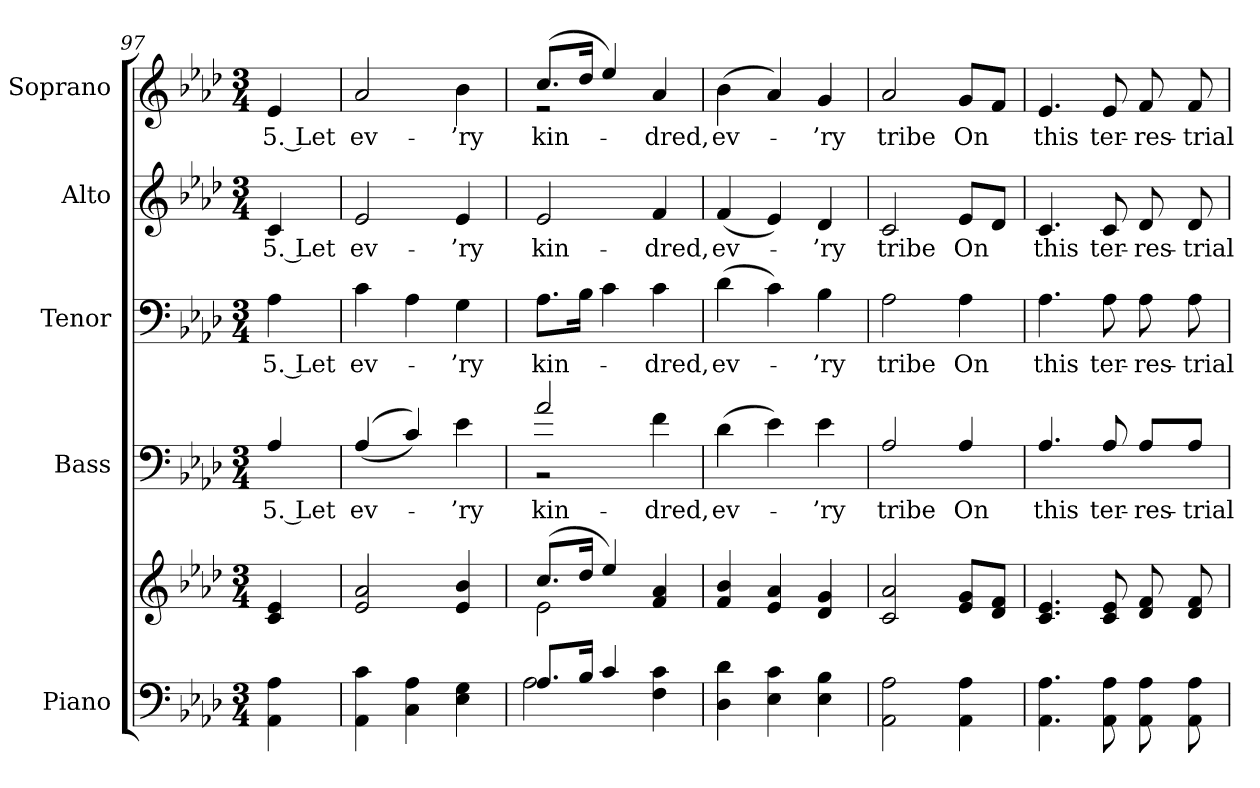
**kern	**kern	**kern	**text	**kern	**text	**kern	**text	**kern	**text
*part5	*part5	*part4	*part4	*part3	*part3	*part2	*part2	*part1	*part1
*staff6	*staff5	*staff4	*staff4	*staff3	*staff3	*staff2	*staff2	*staff1	*staff1
*I"Piano	*	*I"Bass	*	*I"Tenor	*	*I"Alto	*	*I"Soprano	*
*I'Pno.	*	*I'B.	*	*I'T.	*	*I'A.	*	*I'S.	*
*clefF4	*clefG2	*clefF4	*	*clefF4	*	*clefG2	*	*clefG2	*
*	*	*ITrd7c12	*	*	*	*	*	*	*
*k[b-e-a-d-]	*k[b-e-a-d-]	*k[b-e-a-d-]	*	*k[b-e-a-d-]	*	*k[b-e-a-d-]	*	*k[b-e-a-d-]	*
*f:	*f:	*f:	*	*f:	*	*f:	*	*f:	*
*M3/4	*M3/4	*M3/4	*	*M3/4	*	*M3/4	*	*M3/4	*
=97	=97	=97	=97	=97	=97	=97	=97	=97	=97
!	!	!	!LO:LY:b:color=#000000	!	!	!	!	!	!
!	!	!	!	!	!LO:LY:b:color=#000000	!	!	!	!
!	!	!	!	!	!	!	!LO:LY:b:color=#000000	!	!
!	!	!	!	!	!	!	!	!	!LO:LY:b:color=#000000
4AA-i\ 4A-i	4ci/ 4e-i	4AA-i/	5. Let	4A-i\	5. Let	4ci/	5. Let	4e-i/	5. Let
=98	=98	=98	=98	=98	=98	=98	=98	=98	=98
!	!	!	!LO:LY:b:color=#000000	!	!	!	!	!	!
!	!	!	!	!	!LO:LY:b:color=#000000	!	!	!	!
!	!	!	!	!	!	!	!LO:LY:b:color=#000000	!	!
!	!	!	!	!	!	!	!	!	!LO:LY:b:color=#000000
4AA-i\ 4ci	2e-i/ 2a-i	((4AA-i/	ev-	4ci\	ev-	2e-i/	ev-	2a-i/	ev-
4Ci\ 4A-i	.	4Ci/))	.	4A-i\	.	.	.	.	.
!	!	!	!LO:LY:b:color=#000000	!	!	!	!	!	!
!	!	!	!	!	!LO:LY:b:color=#000000	!	!	!	!
!	!	!	!	!	!	!	!LO:LY:b:color=#000000	!	!
!	!	!	!	!	!	!	!	!	!LO:LY:b:color=#000000
4E-i\ 4Gi	4e-i/ 4b-i	4E-i\	-’ry	4Gi\	-’ry	4e-i/	-’ry	4b-i\	-’ry
=99	=99	=99	=99	=99	=99	=99	=99	=99	=99
*^	*^	*	*	*	*	*	*	*	*
!	!	!	!	!	!LO:LY:b:color=#000000	!	!	!	!	!	!
*	*	*	*	*^	*	*	*	*	*	*	*
!	!	!	!	!	!	!	!	!LO:LY:b:color=#000000	!	!	!	!
!	!	!	!	!	!	!	!	!	!	!LO:LY:b:color=#000000	!	!
!	!	!	!	!	!	!	!	!	!	!	!	!LO:LY:b:color=#000000
*	*	*	*	*	*	*	*	*	*	*	*^	*
8.A-i/L	2A-i\	(8.cci/L	2e-i\	2A-i/	2r	kin-	8.A-i\L	kin-	2e-i/	kin-	(8.cci/L	2r	kin-
16B-i/Jk	.	16dd-i/Jk	.	.	.	.	16B-i\Jk	.	.	.	16dd-i/Jk	.	.
4ci/	.	4ee-i/)	.	.	.	.	4ci\	.	.	.	4ee-i/)	.	.
!	!	!	!	!	!	!LO:LY:b:color=#000000	!	!	!	!	!	!	!
!	!	!	!	!	!	!	!	!LO:LY:b:color=#000000	!	!	!	!	!
!	!	!	!	!	!	!	!	!	!	!LO:LY:b:color=#000000	!	!	!
!	!	!	!	!	!	!	!	!	!	!	!	!	!LO:LY:b:color=#000000
4Fi\ 4ci	4ryy	4fi/ 4a-i	4ryy	4Fi\	4ryy	-dred,	4ci\	-dred,	4fi/	-dred,	4a-i/	4ryy	-dred,
*v	*v	*	*	*v	*v	*	*	*	*	*	*v	*v	*
*	*v	*v	*	*	*	*	*	*	*	*
=100	=100	=100	=100	=100	=100	=100	=100	=100	=100
*^	*^	*^	*	*	*	*	*	*^	*
!	!	!	!	!	!	!LO:LY:b:color=#000000	!	!	!	!	!	!	!
*v	*v	*	*	*v	*v	*	*	*	*	*	*v	*v	*
*	*v	*v	*	*	*	*	*	*	*	*
*^	*^	*^	*	*	*	*	*	*^	*
!	!	!	!	!	!	!	!	!LO:LY:b:color=#000000	!	!	!	!	!
*v	*v	*	*	*v	*v	*	*	*	*	*	*v	*v	*
*	*v	*v	*	*	*	*	*	*	*	*
*^	*^	*^	*	*	*	*	*	*^	*
!	!	!	!	!	!	!	!	!	!	!LO:LY:b:color=#000000	!	!	!
*v	*v	*	*	*v	*v	*	*	*	*	*	*v	*v	*
*	*v	*v	*	*	*	*	*	*	*	*
*^	*^	*^	*	*	*	*	*	*^	*
!	!	!	!	!	!	!	!	!	!	!	!	!	!LO:LY:b:color=#000000
*v	*v	*	*	*v	*v	*	*	*	*	*	*v	*v	*
*	*v	*v	*	*	*	*	*	*	*	*
4D-i\ 4d-i	((4fi/ 4b-i	(4D-i\	ev-	(4d-i\	ev-	(4fi/	ev-	(4b-i\	ev-
4E-i\ 4ci	4e-i/ 4a-i	4E-i\)	.	4ci\)	.	4e-i/)	.	4a-i/)	.
!	!	!	!LO:LY:b:color=#000000	!	!	!	!	!	!
!	!	!	!	!	!LO:LY:b:color=#000000	!	!	!	!
!	!	!	!	!	!	!	!LO:LY:b:color=#000000	!	!
!	!	!	!	!	!	!	!	!	!LO:LY:b:color=#000000
4E-i\ 4B-i	4d-i/ 4gi	4E-i\	-’ry	4B-i\	-’ry	4d-i/	-’ry	4gi/	-’ry
=101	=101	=101	=101	=101	=101	=101	=101	=101	=101
!	!	!	!LO:LY:b:color=#000000	!	!	!	!	!	!
!	!	!	!	!	!LO:LY:b:color=#000000	!	!	!	!
!	!	!	!	!	!	!	!LO:LY:b:color=#000000	!	!
!	!	!	!	!	!	!	!	!	!LO:LY:b:color=#000000
2AA-i\ 2A-i	2ci/ 2a-i	2AA-i/	tribe	2A-i\	tribe	2ci/	tribe	2a-i/	tribe
!	!	!	!LO:LY:b:color=#000000	!	!	!	!	!	!
!	!	!	!	!	!LO:LY:b:color=#000000	!	!	!	!
!	!	!	!	!	!	!	!LO:LY:b:color=#000000	!	!
!	!	!	!	!	!	!	!	!	!LO:LY:b:color=#000000
4AA-i\ 4A-i	8e-i/ 8giL	4AA-i/	On	4A-i\	On	8e-i/L	On	8gi/L	On
.	8d-i/ 8fiJ	.	.	.	.	8d-i/J	.	8fi/J	.
!!LO:PB:g=z
=102	=102	=102	=102	=102	=102	=102	=102	=102	=102
!	!	!	!LO:LY:b:color=#000000	!	!	!	!	!	!
!	!	!	!	!	!LO:LY:b:color=#000000	!	!	!	!
!	!	!	!	!	!	!	!LO:LY:b:color=#000000	!	!
!	!	!	!	!	!	!	!	!	!LO:LY:b:color=#000000
4.AA-i\ 4.A-i	4.ci/ 4.e-i	4.AA-i/	this	4.A-i\	this	4.ci/	this	4.e-i/	this
!	!	!	!LO:LY:b:color=#000000	!	!	!	!	!	!
!	!	!	!	!	!LO:LY:b:color=#000000	!	!	!	!
!	!	!	!	!	!	!	!LO:LY:b:color=#000000	!	!
!	!	!	!	!	!	!	!	!	!LO:LY:b:color=#000000
8AA-i\ 8A-i	8ci/ 8e-i	8AA-i/	ter-	8A-i\	ter-	8ci/	ter-	8e-i/	ter-
!	!	!	!LO:LY:b:color=#000000	!	!	!	!	!	!
!	!	!	!	!	!LO:LY:b:color=#000000	!	!	!	!
!	!	!	!	!	!	!	!LO:LY:b:color=#000000	!	!
!	!	!	!	!	!	!	!	!	!LO:LY:b:color=#000000
8AA-i\ 8A-i	8d-i/ 8fi	8AA-i/L	-res-	8A-i\	-res-	8d-i/	-res-	8fi/	-res-
!	!	!	!LO:LY:b:color=#000000	!	!	!	!	!	!
!	!	!	!	!	!LO:LY:b:color=#000000	!	!	!	!
!	!	!	!	!	!	!	!LO:LY:b:color=#000000	!	!
!	!	!	!	!	!	!	!	!	!LO:LY:b:color=#000000
8AA-i\ 8A-i	8d-i/ 8fi	8AA-i/J	-trial	8A-i\	-trial	8d-i/	-trial	8fi/	-trial
=	=	=	=	=	=	=	=	=	=
*-	*-	*-	*-	*-	*-	*-	*-	*-	*-
